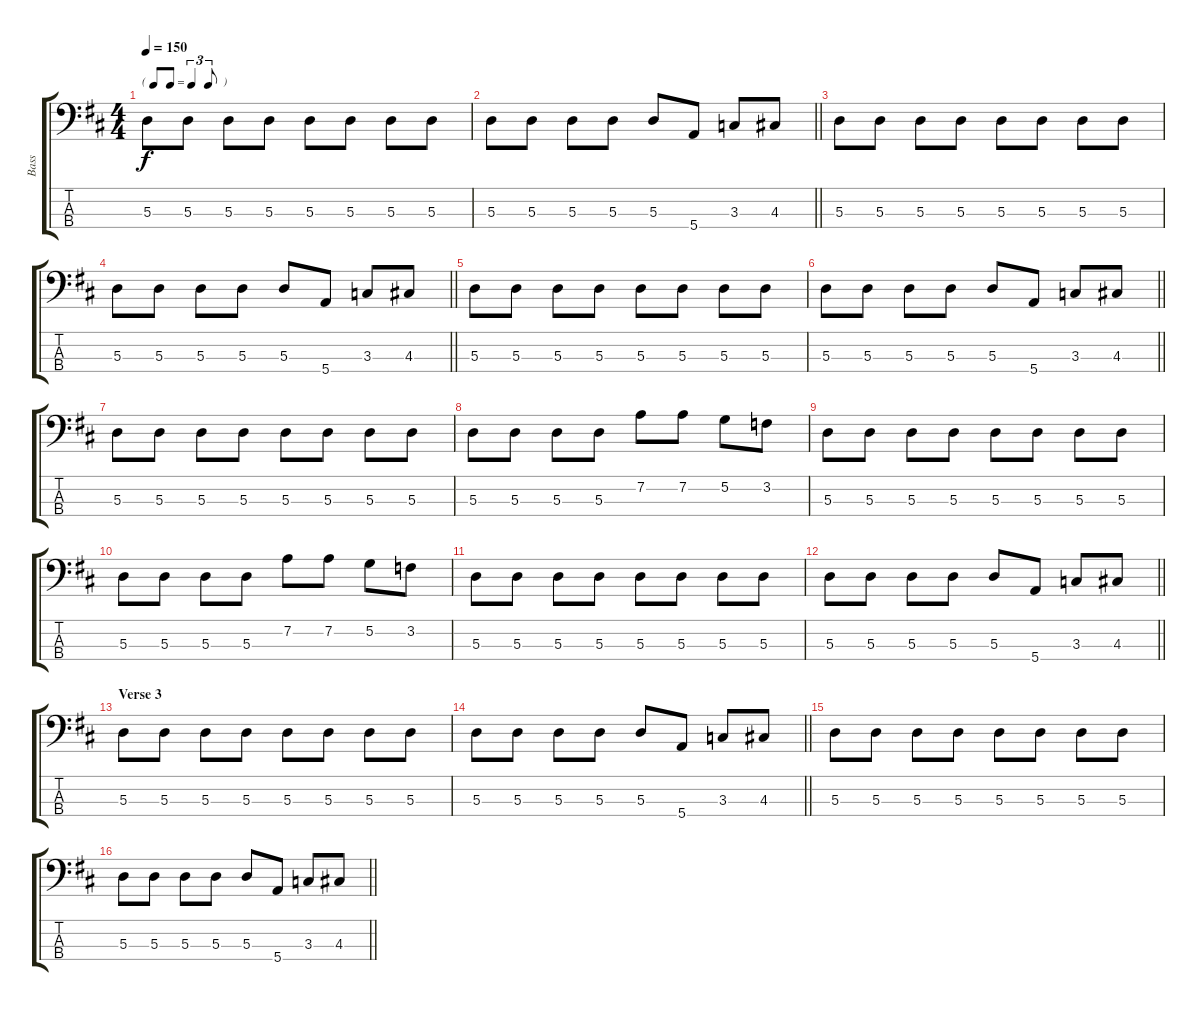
\track ("Bass" "Bass") {instrument electricbassfinger}
\staff {score tabs}
\tuning (G2 D2 A1 E1) {hide}
\ts (4 4)
\tf triplet8th
\tempo 150
\clef f4
\ks d
5.3.8{dy f} 5.3.8 5.3.8 5.3.8 5.3.8 5.3.8 5.3.8 5.3.8 |
\barLineRight lightlight
5.3.8 5.3.8 5.3.8 5.3.8 5.3.8 5.4.8 3.3.8 4.3.8 |
5.3.8 5.3.8 5.3.8 5.3.8 5.3.8 5.3.8 5.3.8 5.3.8 |
\barLineRight lightlight
5.3.8 5.3.8 5.3.8 5.3.8 5.3.8 5.4.8 3.3.8 4.3.8 |
5.3.8 5.3.8 5.3.8 5.3.8 5.3.8 5.3.8 5.3.8 5.3.8 |
\barLineRight lightlight
5.3.8 5.3.8 5.3.8 5.3.8 5.3.8 5.4.8 3.3.8 4.3.8 |
5.3.8 5.3.8 5.3.8 5.3.8 5.3.8 5.3.8 5.3.8 5.3.8 |
5.3.8 5.3.8 5.3.8 5.3.8 7.2.8 7.2.8 5.2.8 3.2.8 |
5.3.8 5.3.8 5.3.8 5.3.8 5.3.8 5.3.8 5.3.8 5.3.8 |
5.3.8 5.3.8 5.3.8 5.3.8 7.2.8 7.2.8 5.2.8 3.2.8 |
5.3.8 5.3.8 5.3.8 5.3.8 5.3.8 5.3.8 5.3.8 5.3.8 |
\barLineRight lightlight
5.3.8 5.3.8 5.3.8 5.3.8 5.3.8 5.4.8 3.3.8 4.3.8 |
\section ("" "Verse 3")
5.3.8 5.3.8 5.3.8 5.3.8 5.3.8 5.3.8 5.3.8 5.3.8 |
\barLineRight lightlight
5.3.8 5.3.8 5.3.8 5.3.8 5.3.8 5.4.8 3.3.8 4.3.8 |
5.3.8 5.3.8 5.3.8 5.3.8 5.3.8 5.3.8 5.3.8 5.3.8 |
\barLineRight lightlight
5.3.8 5.3.8 5.3.8 5.3.8 5.3.8 5.4.8 3.3.8 4.3.8
